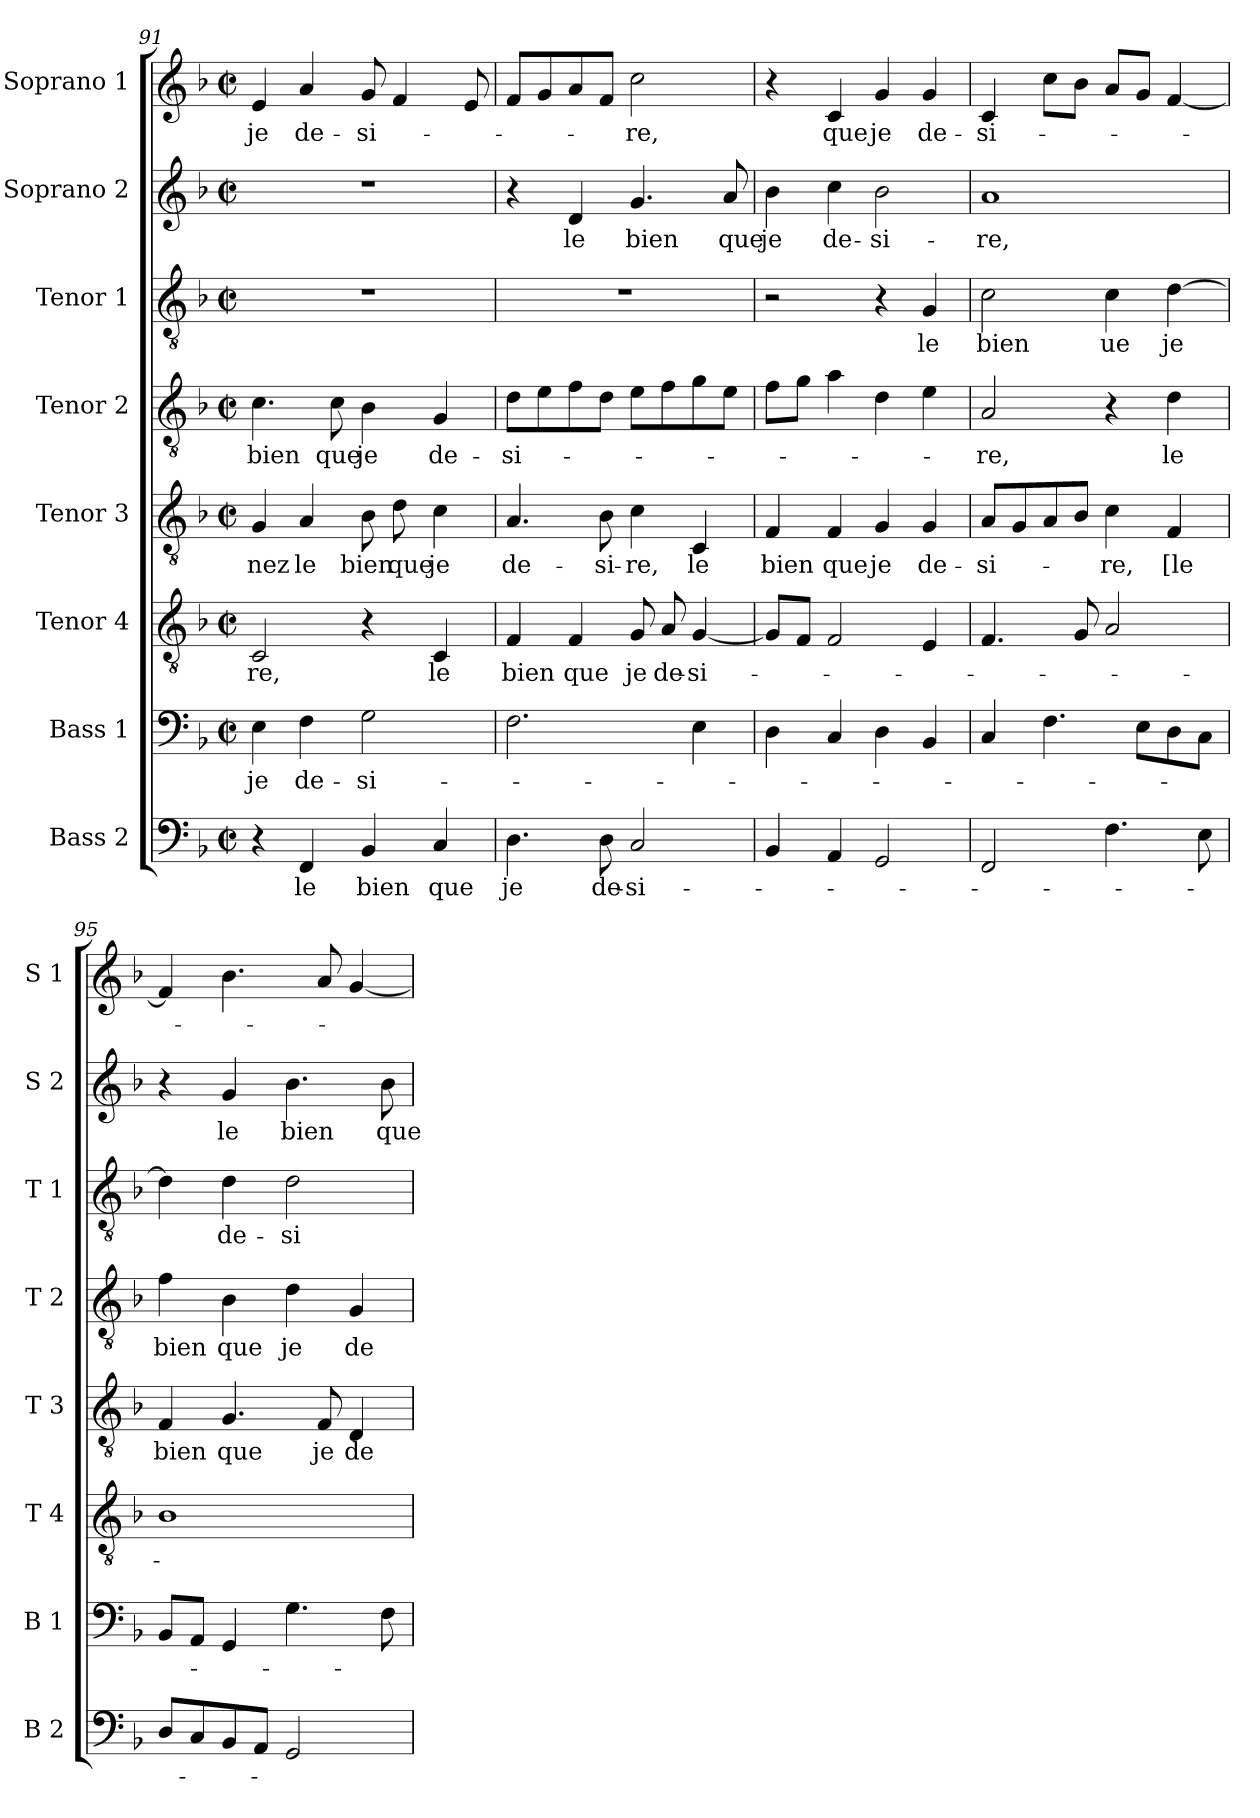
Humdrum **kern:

**kern	**text	**kern	**text	**kern	**text	**kern	**text	**kern	**text	**kern	**text	**kern	**text	**kern	**text
*part8	*part8	*part7	*part7	*part6	*part6	*part5	*part5	*part4	*part4	*part3	*part3	*part2	*part2	*part1	*part1
*staff8	*staff8	*staff7	*staff7	*staff6	*staff6	*staff5	*staff5	*staff4	*staff4	*staff3	*staff3	*staff2	*staff2	*staff1	*staff1
*I"Bass 2	*	*I"Bass 1	*	*I"Tenor 4	*	*I"Tenor 3	*	*I"Tenor 2	*	*I"Tenor 1	*	*I"Soprano 2	*	*I"Soprano 1	*
*I'B 2	*	*I'B 1	*	*I'T 4	*	*I'T 3	*	*I'T 2	*	*I'T 1	*	*I'S 2	*	*I'S 1	*
*clefF4	*	*clefF4	*	*clefGv2	*	*clefGv2	*	*clefGv2	*	*clefGv2	*	*clefG2	*	*clefG2	*
*k[b-]	*	*k[b-]	*	*k[b-]	*	*k[b-]	*	*k[b-]	*	*k[b-]	*	*k[b-]	*	*k[b-]	*
*F:	*	*F:	*	*F:	*	*F:	*	*F:	*	*F:	*	*F:	*	*F:	*
*M2/2	*	*M2/2	*	*M2/2	*	*M2/2	*	*M2/2	*	*M2/2	*	*M2/2	*	*M2/2	*
*met(c|)	*	*met(c|)	*	*met(c|)	*	*met(c|)	*	*met(c|)	*	*met(c|)	*	*met(c|)	*	*met(c|)	*
=91	=91	=91	=91	=91	=91	=91	=91	=91	=91	=91	=91	=91	=91	=91	=91
4r	.	4E\	je	2C/	-re,	4G/	-nez	4.c\	bien	1r	.	1r	.	4e/	je
4FF/	le	4F\	de-	.	.	4A/	le	.	.	.	.	.	.	4a/	de-
.	.	.	.	.	.	.	.	8c\	que	.	.	.	.	.	.
4BB-/	bien	2G\	-si-	4r	.	8B-\	bien	4B-\	je	.	.	.	.	8g/	-si-
.	.	.	.	.	.	8d\	que	.	.	.	.	.	.	4f/	.
4C/	que	.	.	4C/	le	4c\	je	4G/	de-	.	.	.	.	.	.
.	.	.	.	.	.	.	.	.	.	.	.	.	.	8e/	.
=92	=92	=92	=92	=92	=92	=92	=92	=92	=92	=92	=92	=92	=92	=92	=92
4.D\	je	2.F\	.	4F/	bien	4.A/	de-	8d\L	-si-	1r	.	4r	.	8f/L	.
.	.	.	.	.	.	.	.	8e\	.	.	.	.	.	8g/	.
.	.	.	.	4F/	que	.	.	8f\	.	.	.	4d/	le	8a/	.
8D\	de-	.	.	.	.	8B-\	-si-	8d\J	.	.	.	.	.	8f/J	.
2C/	-si-	.	.	8G/	je	4c\	-re,	8e\L	.	.	.	4.g/	bien	2cc\	-re,
.	.	.	.	8A/	de-	.	.	8f\	.	.	.	.	.	.	.
.	.	4E\	.	[4G/	-si-	4C/	le	8g\	.	.	.	.	.	.	.
.	.	.	.	.	.	.	.	8e\J	.	.	.	8a/	que	.	.
=93	=93	=93	=93	=93	=93	=93	=93	=93	=93	=93	=93	=93	=93	=93	=93
4BB-/	.	4D\	.	8G/L]	.	4F/	bien	8f\L	.	2r	.	4b-\	je	4r	.
.	.	.	.	8F/J	.	.	.	8g\J	.	.	.	.	.	.	.
4AA/	.	4C/	.	2F/	.	4F/	que	4a\	.	.	.	4cc\	de-	4c/	que
2GG/	.	4D\	.	.	.	4G/	je	4d\	.	4r	.	2b-\	-si-	4g/	je
.	.	4BB-/	.	4E/	.	4G/	de-	4e\	.	4G/	le	.	.	4g/	de-
=94	=94	=94	=94	=94	=94	=94	=94	=94	=94	=94	=94	=94	=94	=94	=94
2FF/	.	4C/	.	4.F/	.	8A/L	-si-	2A/	-re,	2c\	bien	1a	-re,	4c/	-si-
.	.	.	.	.	.	8G/	.	.	.	.	.	.	.	.	.
.	.	4.F\	.	.	.	8A/	.	.	.	.	.	.	.	8cc\L	.
.	.	.	.	8G/	.	8B-/J	.	.	.	.	.	.	.	8b-\J	.
4.F\	.	.	.	2A/	.	4c\	-re,	4r	.	4c\	ue	.	.	8a/L	.
.	.	8E\L	.	.	.	.	.	.	.	.	.	.	.	8g/J	.
.	.	8D\	.	.	.	4F/	[le	4d\	le	[4d\	je	.	.	[4f/	.
8E\	.	8C\J	.	.	.	.	.	.	.	.	.	.	.	.	.
!!LO:LB:g=z
=95	=95	=95	=95	=95	=95	=95	=95	=95	=95	=95	=95	=95	=95	=95	=95
8D/L	.	8BB-/L	.	1B-	.	4F/	bien	4f\	bien	4d\]	.	4r	.	4f/]	.
8C/	.	8AA/J	.	.	.	.	.	.	.	.	.	.	.	.	.
8BB-/	.	4GG/	.	.	.	4.G/	que	4B-\	que	4d\	de-	4g/	le	4.b-\	.
8AA/J	.	.	.	.	.	.	.	.	.	.	.	.	.	.	.
2GG/	.	4.G\	.	.	.	.	.	4d\	je	2d\	-si-	4.b-\	bien	.	.
.	.	.	.	.	.	8F/	je	.	.	.	.	.	.	8a/	.
.	.	.	.	.	.	4D/	de-	4G/	de-	.	.	.	.	[4g/	.
.	.	8F\	.	.	.	.	.	.	.	.	.	8b-\	que	.	.
=	=	=	=	=	=	=	=	=	=	=	=	=	=	=	=
*-	*-	*-	*-	*-	*-	*-	*-	*-	*-	*-	*-	*-	*-	*-	*-
